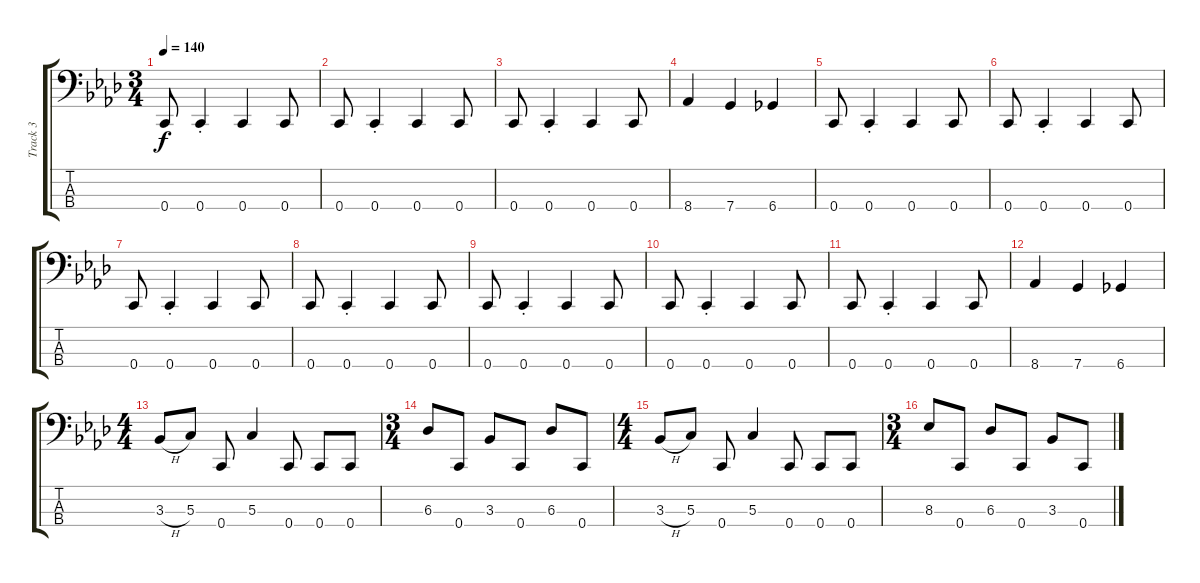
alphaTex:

\track ("Track 3" "Track 3") {instrument electricbasspick}
\staff {score tabs}
\tuning (F2 C2 G1 C1) {hide}
\ts (3 4)
\tempo 140
\clef f4
\ks ab
0.4.8{dy f} 0.4{st}.4 0.4.4 0.4.8 |
0.4.8 0.4{st}.4 0.4.4 0.4.8 |
0.4.8 0.4{st}.4 0.4.4 0.4.8 |
8.4.4 7.4.4 6.4.4 |
0.4.8 0.4{st}.4 0.4.4 0.4.8 |
0.4.8 0.4{st}.4 0.4.4 0.4.8 |
0.4.8 0.4{st}.4 0.4.4 0.4.8 |
0.4.8 0.4{st}.4 0.4.4 0.4.8 |
0.4.8 0.4{st}.4 0.4.4 0.4.8 |
0.4.8 0.4{st}.4 0.4.4 0.4.8 |
0.4.8 0.4{st}.4 0.4.4 0.4.8 |
8.4.4 7.4.4 6.4.4 |
\ts (4 4)
3.3{h}.8 5.3.8 0.4.8 5.3.4 0.4.8 0.4.8 0.4.8 |
\ts (3 4)
6.3.8 0.4.8 3.3.8 0.4.8 6.3.8 0.4.8 |
\ts (4 4)
3.3{h}.8 5.3.8 0.4.8 5.3.4 0.4.8 0.4.8 0.4.8 |
\ts (3 4)
8.3.8 0.4.8 6.3.8 0.4.8 3.3.8 0.4.8
